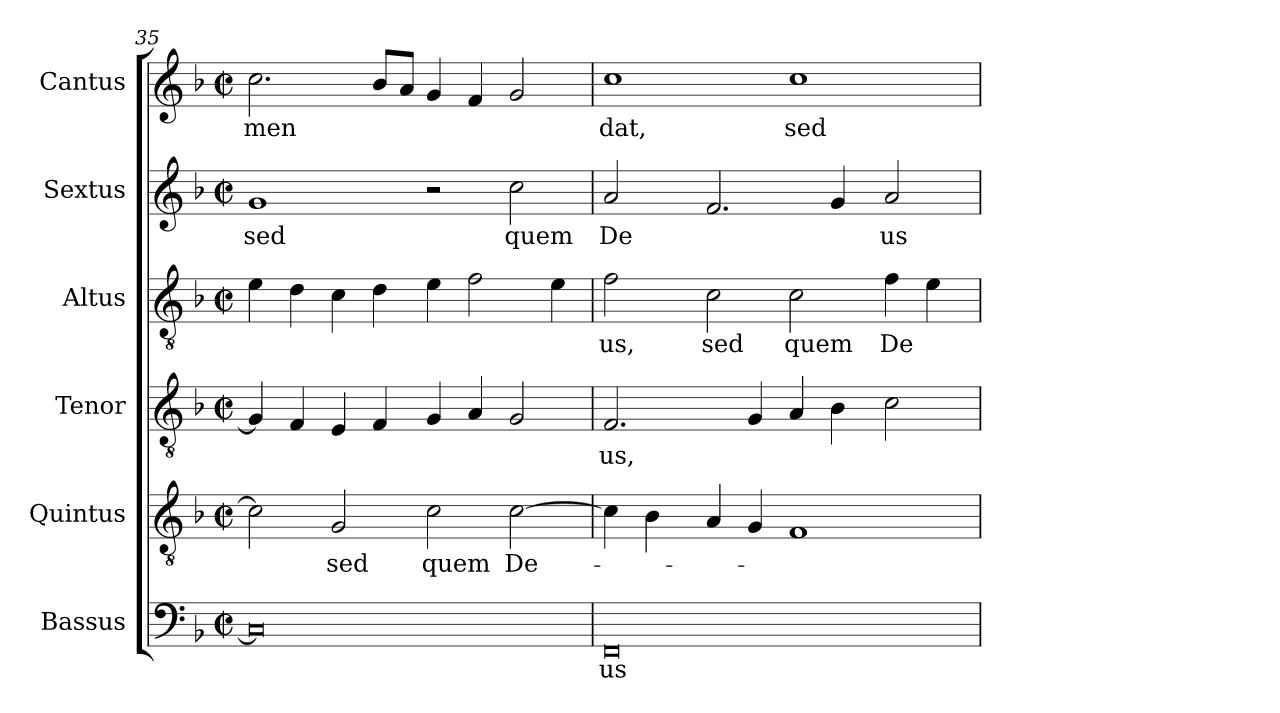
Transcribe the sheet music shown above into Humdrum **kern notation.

**kern	**text	**kern	**text	**kern	**text	**kern	**text	**kern	**text	**kern	**text
*part6	*part6	*part5	*part5	*part4	*part4	*part3	*part3	*part2	*part2	*part1	*part1
*staff6	*staff6	*staff5	*staff5	*staff4	*staff4	*staff3	*staff3	*staff2	*staff2	*staff1	*staff1
*I"Bassus	*	*I"Quintus	*	*I"Tenor	*	*I"Altus	*	*I"Sextus	*	*I"Cantus	*
*clefF4	*	*clefGv2	*	*clefGv2	*	*clefGv2	*	*clefG2	*	*clefG2	*
*k[b-]	*	*k[b-]	*	*k[b-]	*	*k[b-]	*	*k[b-]	*	*k[b-]	*
*F:	*	*F:	*	*F:	*	*F:	*	*F:	*	*F:	*
*M2/2	*	*M2/2	*	*M2/2	*	*M2/2	*	*M2/2	*	*M2/2	*
*met(c|)	*	*met(c|)	*	*met(c|)	*	*met(c|)	*	*met(c|)	*	*met(c|)	*
=35	=35	=35	=35	=35	=35	=35	=35	=35	=35	=35	=35
!	!	!	!	!	!	!	!	!	!LO:LY:b:cj	!	!LO:LY:b
0C]	.	2c\]	.	4G/]	.	4e\	.	1g	sed	2.cc\	men
.	.	.	.	4F/	.	4d\	.	.	.	.	.
!	!	!	!LO:LY:b:cj	!	!	!	!	!	!	!	!
.	.	2G/	sed	4E/	.	4c\	.	.	.	.	.
.	.	.	.	4F/	.	4d\	.	.	.	8b-/L	.
.	.	.	.	.	.	.	.	.	.	8a/J	.
!	!	!	!LO:LY:b:cj	!	!	!	!	!	!	!	!
.	.	2c\	quem	4G/	.	4e\	.	2r	.	4g/	.
.	.	.	.	4A/	.	2f\	.	.	.	4f/	.
!	!	!	!LO:LY:b	!	!	!	!	!	!LO:LY:b:cj	!	!
.	.	[<2c\	De-	2G/	.	.	.	2cc\	quem	2g/	.
.	.	.	.	.	.	4e\	.	.	.	.	.
!!LO:LB:g=z
=36	=36	=36	=36	=36	=36	=36	=36	=36	=36	=36	=36
!	!LO:LY:b:cj	!	!	!	!LO:LY:b	!	!LO:LY:b:cj	!	!LO:LY:b	!	!LO:LY:b:cj
*	*	*^	*	*	*	*	*	*	*	*	*
0FF	us	4c\]	4ryy	.	2.F/	-us,	2f\	-us,	2a/	De	1cc	dat,
.	.	4B-\	8ryy	.	.	.	.	.	.	.	.	.
.	.	.	32ryy	.	.	.	.	.	.	.	.	.
.	.	.	1ryy	.	.	.	.	.	.	.	.	.
!	!	!	!	!	!	!	!	!LO:LY:b:cj	!	!	!	!
.	.	4A/	.	.	.	.	2c\	sed	2.f/	.	.	.
.	.	4G/	.	.	4G/	.	.	.	.	.	.	.
!	!	!	!	!	!	!	!	!LO:LY:b:cj	!	!	!	!LO:LY:b:cj
.	.	1F	.	.	4A/	.	2c\	quem	.	.	1cc	sed
.	.	.	.	.	4B-\	.	.	.	4g/	.	.	.
.	.	.	2ryy	.	.	.	.	.	.	.	.	.
!	!	!	!	!	!	!	!	!LO:LY:b	!	!LO:LY:b:cj	!	!
.	.	.	.	.	2c\	.	4f\	De	2a/	us	.	.
.	.	.	.	.	.	.	4e\	.	.	.	.	.
.	.	.	16.ryy	.	.	.	.	.	.	.	.	.
*	*	*v	*v	*	*	*	*	*	*	*	*	*
=	=	=	=	=	=	=	=	=	=	=	=
*-	*-	*-	*-	*-	*-	*-	*-	*-	*-	*-	*-
